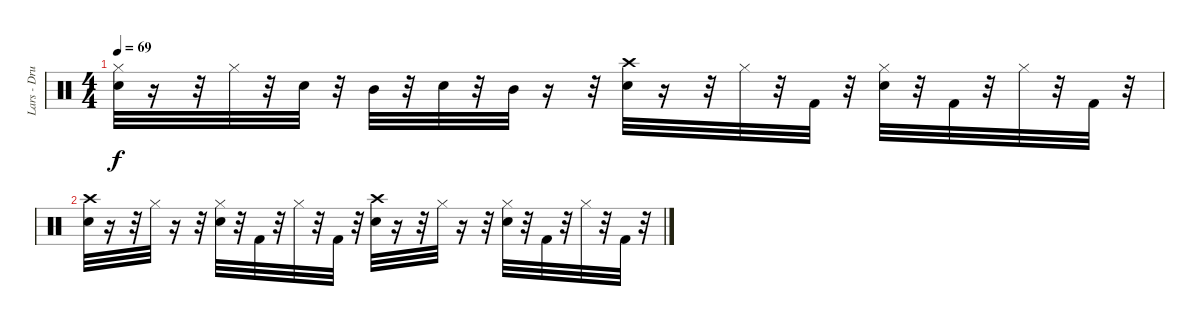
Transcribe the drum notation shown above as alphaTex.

\track ("Lars - Drums" "Lars - Dru") {instrument percussion}
\staff {score}
\articulation defaults
\ts (4 4)
\tempo 69
\clef neutral
\ks c
("Hi-Hat (closed)" "Snare (hit) 2").32{dy f} r.16 r.32 "Hi-Hat (closed)".32 r.32 "Snare (hit) 2".32 r.32 "Mid Tom (hit)".32 r.32 "Snare (hit) 2".32 r.32 "Mid Tom (hit)".32 r.16 r.32 ("Crash high (hit)" "Snare (hit) 2").32 r.16 r.32 "Hi-Hat (closed)".32 r.32 "Kick (hit) 2".32 r.32 ("Snare (hit) 2" "Hi-Hat (closed)").32 r.32 "Kick (hit) 2".32 r.32 "Hi-Hat (closed)".32 r.32 "Kick (hit) 2".32 r.32 |
("Crash high (hit)" "Snare (hit) 2").32 r.16 r.32 "Hi-Hat (closed)".32 r.16 r.32 ("Snare (hit) 2" "Hi-Hat (closed)").32 r.32 "Kick (hit) 2".32 r.32 "Hi-Hat (closed)".32 r.32 "Kick (hit) 2".32 r.32 ("Crash high (hit)" "Snare (hit) 2").32 r.16 r.32 "Hi-Hat (closed)".32 r.16 r.32 ("Snare (hit) 2" "Hi-Hat (closed)").32 r.32 "Kick (hit) 2".32 r.32 "Hi-Hat (closed)".32 r.32 "Kick (hit) 2".32 r.32
